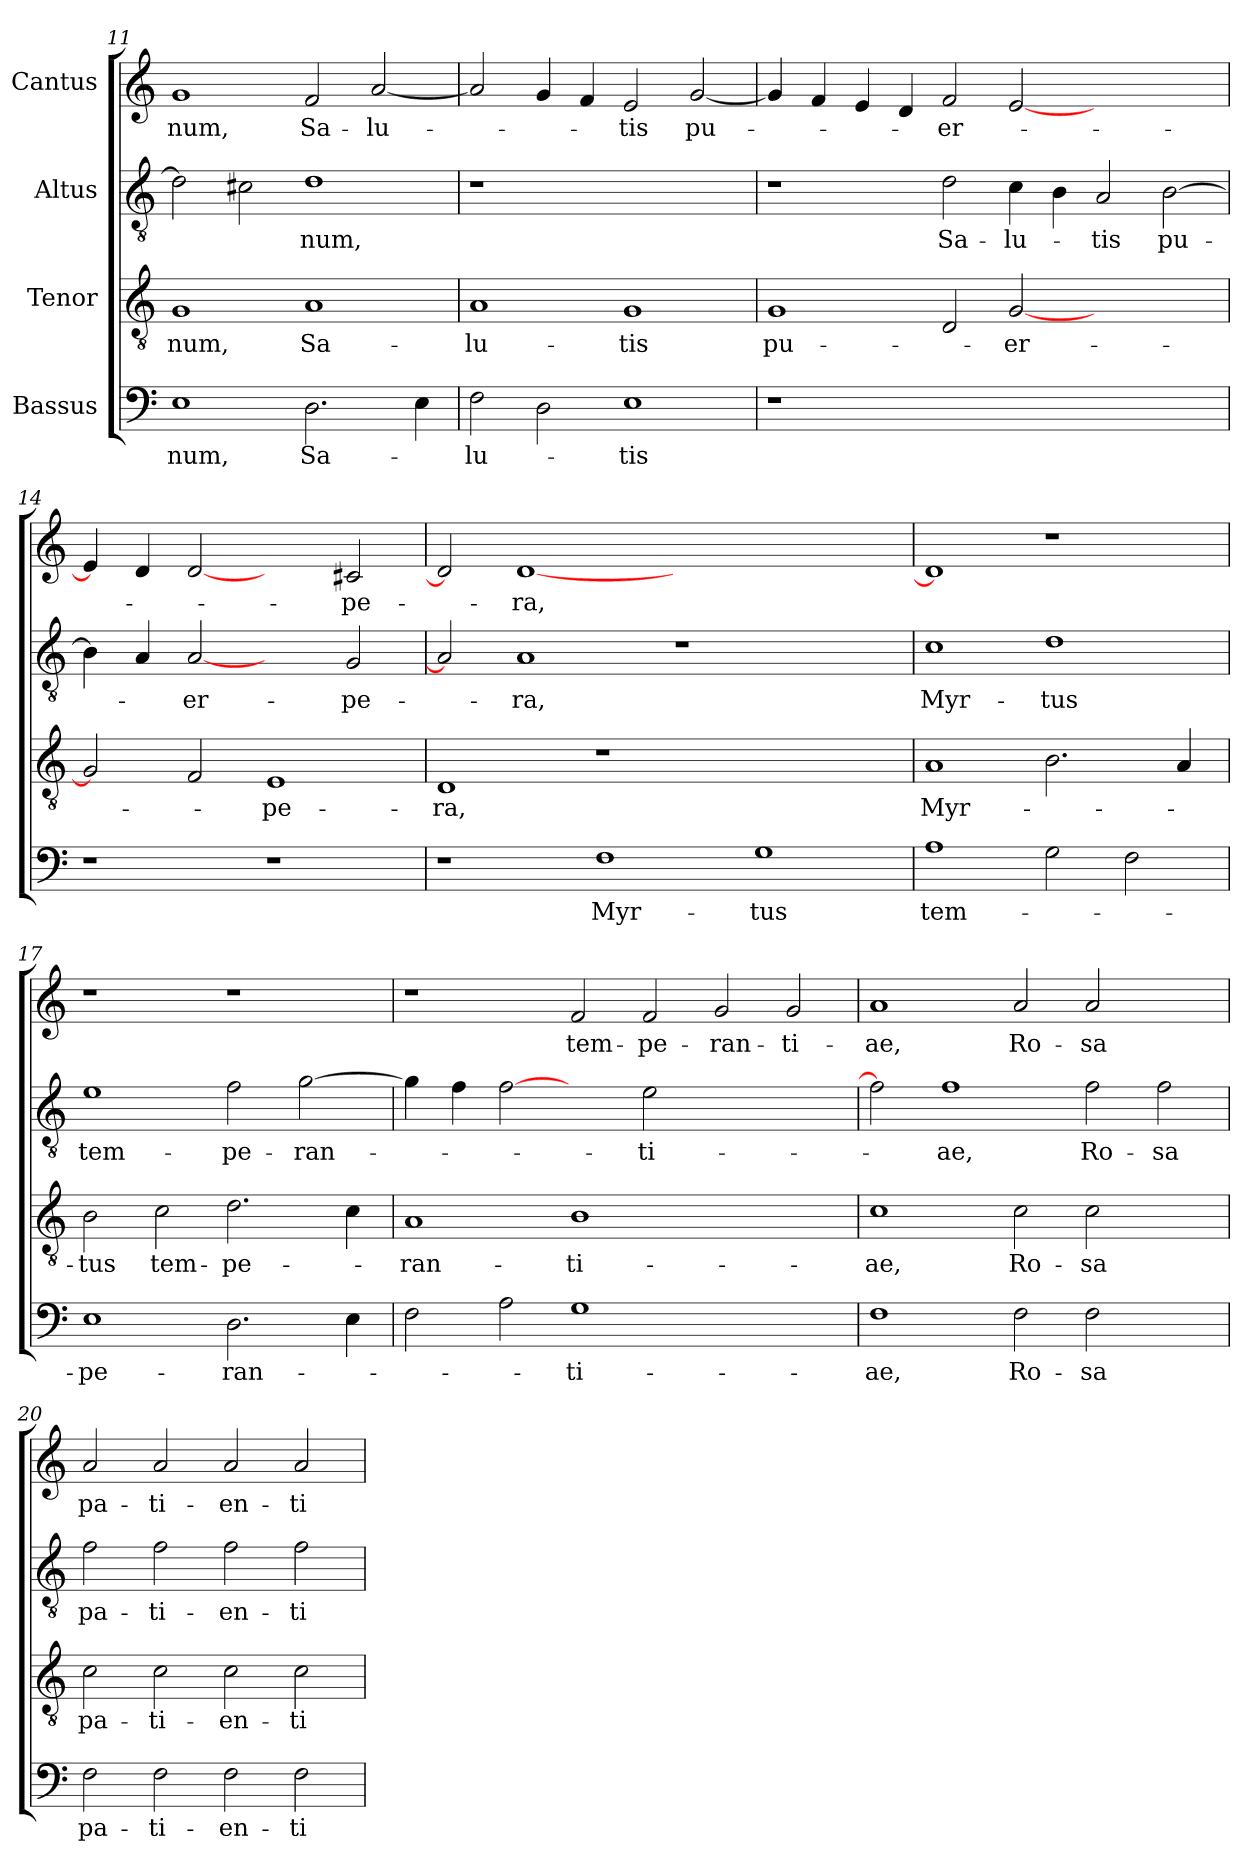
**kern	**text	**kern	**text	**kern	**text	**kern	**text
*part4	*part4	*part3	*part3	*part2	*part2	*part1	*part1
*staff4	*staff4	*staff3	*staff3	*staff2	*staff2	*staff1	*staff1
*I"Bassus	*	*I"Tenor	*	*I"Altus	*	*I"Cantus	*
!!LO:LB:g=z
*clefF4	*	*clefGv2	*	*clefGv2	*	*clefG2	*
*k[]	*	*k[]	*	*k[]	*	*k[]	*
*C:	*	*C:	*	*C:	*	*C:	*
=11	=11	=11	=11	=11	=11	=11	=11
1E\	-num,	1G/	-num,	2d\]	.	1g/	-num,
.	.	.	.	2c#X\	.	.	.
2.D\	Sa-	1A/	Sa-	1d\	-num,	2f/	Sa-
.	.	.	.	.	.	[2a/	-lu-
4E\	.	.	.	.	.	.	.
=12	=12	=12	=12	=12	=12	=12	=12
2F\	-lu-	1A/	-lu-	1r	.	2a/]	.
2D\	.	.	.	.	.	4g/	.
.	.	.	.	.	.	4f/	.
1E\	-tis	1G/	-tis	1ryy	.	2e/	-tis
.	.	.	.	.	.	[2g/	pu-
=13	=13	=13	=13	=13	=13	=13	=13
1r	.	1G/	pu-	1r	.	4g/]	.
.	.	.	.	.	.	4f/	.
.	.	.	.	.	.	4e/	.
.	.	.	.	.	.	4d/	.
0ryy	.	2D/	.	2d\	Sa-	2f/	-er-
.	.	[2G/	-er-	4c\	-lu-	[2e/	.
.	.	.	.	4B\	.	.	.
.	.	1ryy	.	2A/	-tis	1ryy	.
.	.	.	.	[2B\	pu-	.	.
=14	=14	=14	=14	=14	=14	=14	=14
1r	.	2G/]	.	4B\]	.	4e/]	.
.	.	.	.	4A/	.	4d/	.
.	.	2F/	.	[2A/	-er-	[2d/	.
1r	.	1E/	-pe-	2ryy	.	2ryy	.
.	.	.	.	2G/	-pe-	2c#X/	-pe-
=15	=15	=15	=15	=15	=15	=15	=15
1r	.	1D/	-ra,	2A/]	.	2d/]	.
.	.	.	.	1A/	-ra,	[1d/	-ra,
1F\	Myr-	1r	.	.	.	.	.
.	.	.	.	1r	.	1.ryy	.
1G\	-tus	1ryy	.	.	.	.	.
.	.	.	.	2ryy	.	.	.
=16	=16	=16	=16	=16	=16	=16	=16
1A\	tem-	1A/	Myr-	1c\	Myr-	1d/]	.
2G\	.	2.B\	.	1d\	-tus	1r	.
2F\	.	.	.	.	.	.	.
.	.	4A/	.	.	.	.	.
!!LO:LB:g=z
=17	=17	=17	=17	=17	=17	=17	=17
1E\	-pe-	2B\	-tus	1e\	tem-	1r	.
.	.	2c\	tem-	.	.	.	.
2.D\	-ran-	2.d\	-pe-	2f\	-pe-	1r	.
.	.	.	.	[2g\	-ran-	.	.
4E\	.	4c\	.	.	.	.	.
=18	=18	=18	=18	=18	=18	=18	=18
2F\	.	1A/	-ran-	4g\]	.	1r	.
.	.	.	.	4f\	.	.	.
2A\	.	.	.	[2f\	.	.	.
1G\	-ti-	1B\	-ti-	2ryy	.	2f/	tem-
.	.	.	.	2e\	-ti-	2f/	-pe-
1ryy	.	1ryy	.	1ryy	.	2g/	-ran-
.	.	.	.	.	.	2g/	-ti-
=19	=19	=19	=19	=19	=19	=19	=19
1F\	-ae,	1c\	-ae,	2f\]	.	1a/	-ae,
.	.	.	.	1f\	-ae,	.	.
2F\	Ro-	2c\	Ro-	.	.	2a/	Ro-
2F\	-sa	2c\	-sa	2f\	Ro-	2a/	-sa
2ryy	.	2ryy	.	2f\	-sa	2ryy	.
=20	=20	=20	=20	=20	=20	=20	=20
2F\	pa-	2c\	pa-	2f\	pa-	2a/	pa-
2F\	-ti-	2c\	-ti-	2f\	-ti-	2a/	-ti-
2F\	-en-	2c\	-en-	2f\	-en-	2a/	-en-
2F\	-ti-	2c\	-ti-	2f\	-ti-	2a/	-ti-
=	=	=	=	=	=	=	=
*-	*-	*-	*-	*-	*-	*-	*-
